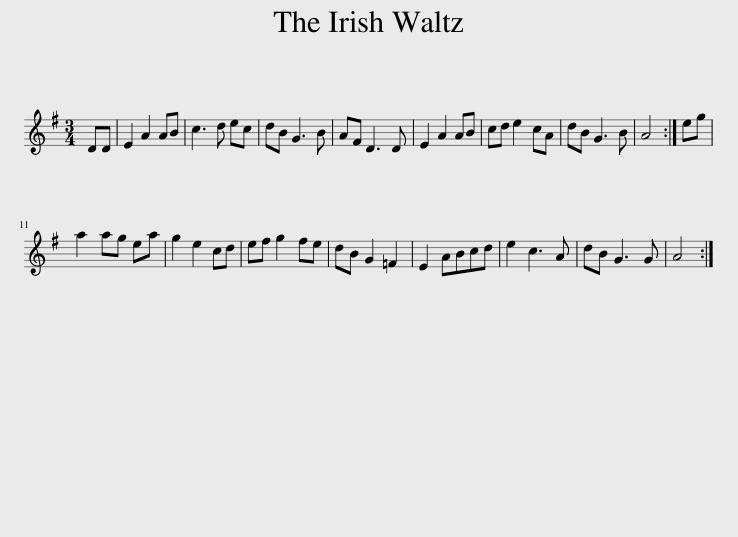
X:1
L:1/8
M:3/4
I:linebreak $
K:G
V:1 treble
V:1
 DD | E2 A2 AB | c3 d ec | dB G3 B | AF D3 D | %5
 E2 A2 AB | cd e2 cA | dB G3 B | A4 :| eg |$ %10
 a2 ag ea | g2 e2 cd | ef g2 fe | dB G2 =F2 | E2 ABcd | %15
 e2 c3 A | dB G3 G | A4 :| %18
